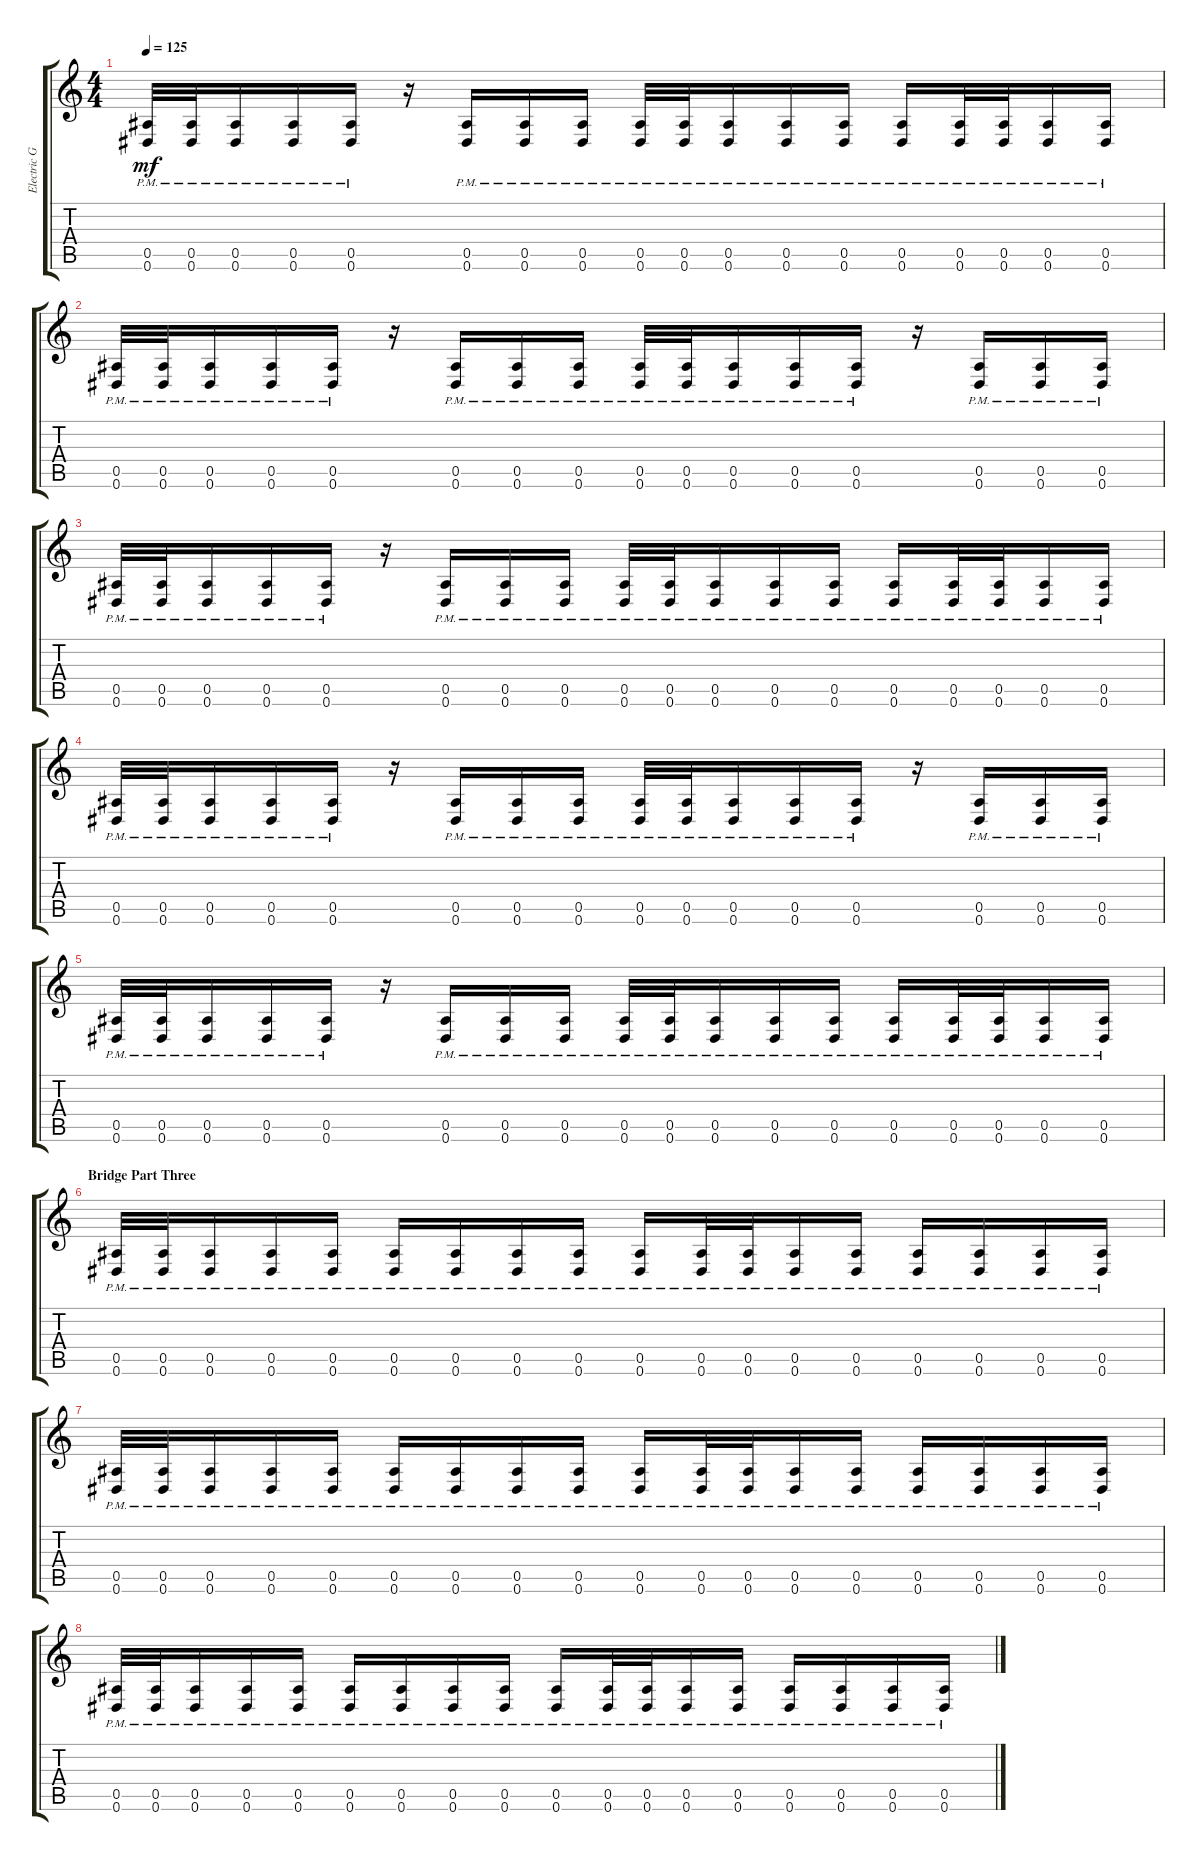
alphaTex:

\track ("Electric Guitar" "Electric G") {instrument distortionguitar}
\staff {score tabs}
\tuning (F4 C4 Ab3 Eb3 Bb2 Eb2) {hide}
\ts (4 4)
\tempo 125
\clef g2
\ks c
(0.5{pm} 0.6{pm}).32{dy mf} (0.5{pm} 0.6{pm}).32 (0.5{pm} 0.6{pm}).16 (0.5{pm} 0.6{pm}).16 (0.5{pm} 0.6{pm}).16 r.16 (0.5{pm} 0.6{pm}).16 (0.5{pm} 0.6{pm}).16 (0.5{pm} 0.6{pm}).16 (0.5{pm} 0.6{pm}).32 (0.5{pm} 0.6{pm}).32 (0.5{pm} 0.6{pm}).16 (0.5{pm} 0.6{pm}).16 (0.5{pm} 0.6{pm}).16 (0.5{pm} 0.6{pm}).16 (0.5{pm} 0.6{pm}).32 (0.5{pm} 0.6{pm}).32 (0.5{pm} 0.6{pm}).16 (0.5{pm} 0.6{pm}).16 |
(0.5{pm} 0.6{pm}).32 (0.5{pm} 0.6{pm}).32 (0.5{pm} 0.6{pm}).16 (0.5{pm} 0.6{pm}).16 (0.5{pm} 0.6{pm}).16 r.16 (0.5{pm} 0.6{pm}).16 (0.5{pm} 0.6{pm}).16 (0.5{pm} 0.6{pm}).16 (0.5{pm} 0.6{pm}).32 (0.5{pm} 0.6{pm}).32 (0.5{pm} 0.6{pm}).16 (0.5{pm} 0.6{pm}).16 (0.5{pm} 0.6{pm}).16 r.16 (0.5{pm} 0.6{pm}).16 (0.5{pm} 0.6{pm}).16 (0.5{pm} 0.6{pm}).16 |
(0.5{pm} 0.6{pm}).32 (0.5{pm} 0.6{pm}).32 (0.5{pm} 0.6{pm}).16 (0.5{pm} 0.6{pm}).16 (0.5{pm} 0.6{pm}).16 r.16 (0.5{pm} 0.6{pm}).16 (0.5{pm} 0.6{pm}).16 (0.5{pm} 0.6{pm}).16 (0.5{pm} 0.6{pm}).32 (0.5{pm} 0.6{pm}).32 (0.5{pm} 0.6{pm}).16 (0.5{pm} 0.6{pm}).16 (0.5{pm} 0.6{pm}).16 (0.5{pm} 0.6{pm}).16 (0.5{pm} 0.6{pm}).32 (0.5{pm} 0.6{pm}).32 (0.5{pm} 0.6{pm}).16 (0.5{pm} 0.6{pm}).16 |
(0.5{pm} 0.6{pm}).32 (0.5{pm} 0.6{pm}).32 (0.5{pm} 0.6{pm}).16 (0.5{pm} 0.6{pm}).16 (0.5{pm} 0.6{pm}).16 r.16 (0.5{pm} 0.6{pm}).16 (0.5{pm} 0.6{pm}).16 (0.5{pm} 0.6{pm}).16 (0.5{pm} 0.6{pm}).32 (0.5{pm} 0.6{pm}).32 (0.5{pm} 0.6{pm}).16 (0.5{pm} 0.6{pm}).16 (0.5{pm} 0.6{pm}).16 r.16 (0.5{pm} 0.6{pm}).16 (0.5{pm} 0.6{pm}).16 (0.5{pm} 0.6{pm}).16 |
(0.5{pm} 0.6{pm}).32 (0.5{pm} 0.6{pm}).32 (0.5{pm} 0.6{pm}).16 (0.5{pm} 0.6{pm}).16 (0.5{pm} 0.6{pm}).16 r.16 (0.5{pm} 0.6{pm}).16 (0.5{pm} 0.6{pm}).16 (0.5{pm} 0.6{pm}).16 (0.5{pm} 0.6{pm}).32 (0.5{pm} 0.6{pm}).32 (0.5{pm} 0.6{pm}).16 (0.5{pm} 0.6{pm}).16 (0.5{pm} 0.6{pm}).16 (0.5{pm} 0.6{pm}).16 (0.5{pm} 0.6{pm}).32 (0.5{pm} 0.6{pm}).32 (0.5{pm} 0.6{pm}).16 (0.5{pm} 0.6{pm}).16 |
\section ("" "Bridge Part Three")
(0.5{pm} 0.6{pm}).32 (0.5{pm} 0.6{pm}).32 (0.5{pm} 0.6{pm}).16 (0.5{pm} 0.6{pm}).16 (0.5{pm} 0.6{pm}).16 (0.5{pm} 0.6{pm}).16 (0.5{pm} 0.6{pm}).16 (0.5{pm} 0.6{pm}).16 (0.5{pm} 0.6{pm}).16 (0.5{pm} 0.6{pm}).16 (0.5{pm} 0.6{pm}).32 (0.5{pm} 0.6{pm}).32 (0.5{pm} 0.6{pm}).16 (0.5{pm} 0.6{pm}).16 (0.5{pm} 0.6{pm}).16 (0.5{pm} 0.6{pm}).16 (0.5{pm} 0.6{pm}).16 (0.5{pm} 0.6{pm}).16 |
(0.5{pm} 0.6{pm}).32 (0.5{pm} 0.6{pm}).32 (0.5{pm} 0.6{pm}).16 (0.5{pm} 0.6{pm}).16 (0.5{pm} 0.6{pm}).16 (0.5{pm} 0.6{pm}).16 (0.5{pm} 0.6{pm}).16 (0.5{pm} 0.6{pm}).16 (0.5{pm} 0.6{pm}).16 (0.5{pm} 0.6{pm}).16 (0.5{pm} 0.6{pm}).32 (0.5{pm} 0.6{pm}).32 (0.5{pm} 0.6{pm}).16 (0.5{pm} 0.6{pm}).16 (0.5{pm} 0.6{pm}).16 (0.5{pm} 0.6{pm}).16 (0.5{pm} 0.6{pm}).16 (0.5{pm} 0.6{pm}).16 |
(0.5{pm} 0.6{pm}).32 (0.5{pm} 0.6{pm}).32 (0.5{pm} 0.6{pm}).16 (0.5{pm} 0.6{pm}).16 (0.5{pm} 0.6{pm}).16 (0.5{pm} 0.6{pm}).16 (0.5{pm} 0.6{pm}).16 (0.5{pm} 0.6{pm}).16 (0.5{pm} 0.6{pm}).16 (0.5{pm} 0.6{pm}).16 (0.5{pm} 0.6{pm}).32 (0.5{pm} 0.6{pm}).32 (0.5{pm} 0.6{pm}).16 (0.5{pm} 0.6{pm}).16 (0.5{pm} 0.6{pm}).16 (0.5{pm} 0.6{pm}).16 (0.5{pm} 0.6{pm}).16 (0.5{pm} 0.6{pm}).16
